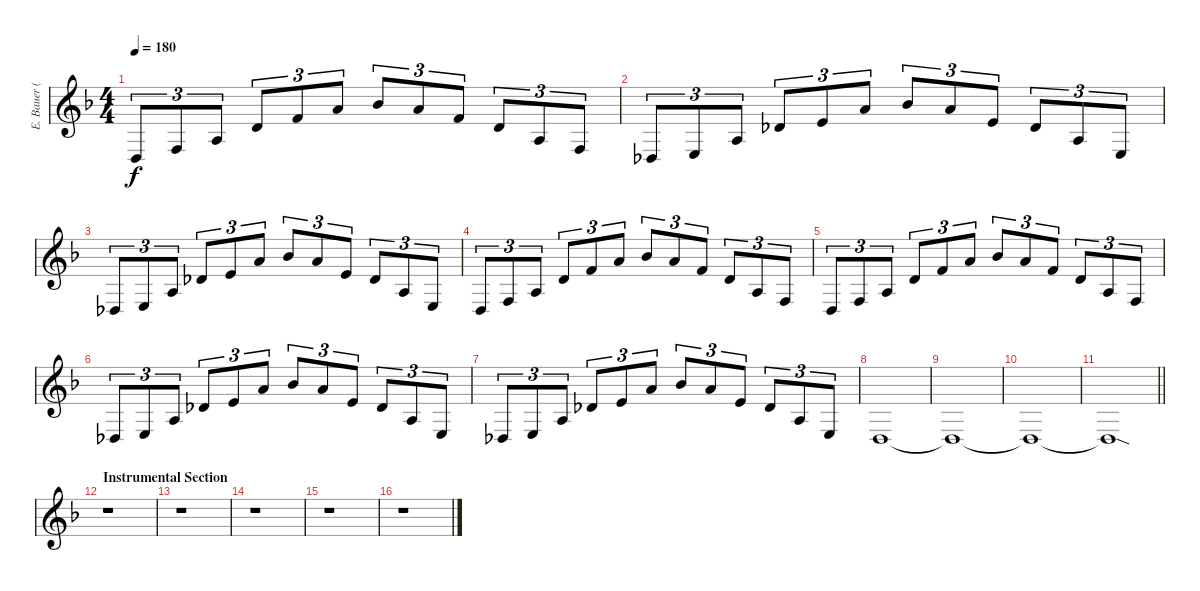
\track ("E. Bauer (Keyboard)" "E. Bauer (") {instrument lead2sawtooth}
\staff {score}
\tuning (E4 B3 G3 D3 A2 E2) {hide}
\ts (4 4)
\tempo 180
\clef g2
\ks dminor
0.4.8{tu (3 2) dy f} 8.5.8{tu (3 2)} 7.4.8{tu (3 2)} 7.3.8{tu (3 2)} 6.2.8{tu (3 2)} 5.1.8{tu (3 2)} 6.1.8{tu (3 2)} 5.1.8{tu (3 2)} 6.2.8{tu (3 2)} 7.3.8{tu (3 2)} 7.4.8{tu (3 2)} 8.5.8{tu (3 2)} |
9.6.8{tu (3 2)} 7.5.8{tu (3 2)} 7.4.8{tu (3 2)} 6.3.8{tu (3 2)} 5.2.8{tu (3 2)} 5.1.8{tu (3 2)} 6.1.8{tu (3 2)} 5.1.8{tu (3 2)} 5.2.8{tu (3 2)} 6.3.8{tu (3 2)} 7.4.8{tu (3 2)} 7.5.8{tu (3 2)} |
4.5.8{tu (3 2)} 2.4.8{tu (3 2)} 2.3.8{tu (3 2)} 2.2.8{tu (3 2)} 0.1.8{tu (3 2)} 5.1.8{tu (3 2)} 6.1.8{tu (3 2)} 5.1.8{tu (3 2)} 5.2.8{tu (3 2)} 6.3.8{tu (3 2)} 7.4.8{tu (3 2)} 7.5.8{tu (3 2)} |
0.4.8{tu (3 2)} 3.4.8{tu (3 2)} 2.3.8{tu (3 2)} 3.2.8{tu (3 2)} 1.1.8{tu (3 2)} 5.1.8{tu (3 2)} 6.1.8{tu (3 2)} 5.1.8{tu (3 2)} 6.2.8{tu (3 2)} 7.3.8{tu (3 2)} 7.4.8{tu (3 2)} 8.5.8{tu (3 2)} |
0.4.8{tu (3 2)} 8.5.8{tu (3 2)} 7.4.8{tu (3 2)} 7.3.8{tu (3 2)} 6.2.8{tu (3 2)} 5.1.8{tu (3 2)} 6.1.8{tu (3 2)} 5.1.8{tu (3 2)} 6.2.8{tu (3 2)} 7.3.8{tu (3 2)} 7.4.8{tu (3 2)} 8.5.8{tu (3 2)} |
9.6.8{tu (3 2)} 7.5.8{tu (3 2)} 7.4.8{tu (3 2)} 6.3.8{tu (3 2)} 5.2.8{tu (3 2)} 5.1.8{tu (3 2)} 6.1.8{tu (3 2)} 5.1.8{tu (3 2)} 5.2.8{tu (3 2)} 6.3.8{tu (3 2)} 7.4.8{tu (3 2)} 7.5.8{tu (3 2)} |
4.5.8{tu (3 2)} 2.4.8{tu (3 2)} 2.3.8{tu (3 2)} 2.2.8{tu (3 2)} 0.1.8{tu (3 2)} 5.1.8{tu (3 2)} 6.1.8{tu (3 2)} 5.1.8{tu (3 2)} 5.2.8{tu (3 2)} 6.3.8{tu (3 2)} 7.4.8{tu (3 2)} 7.5.8{tu (3 2)} |
5.5.1 |
5.5{t}.1 |
5.5{t}.1 |
\barLineRight lightlight
5.5{sod t}.1 |
\section ("" "Instrumental Section")
r.1 |
r.1 |
r.1 |
r.1 |
r.1
